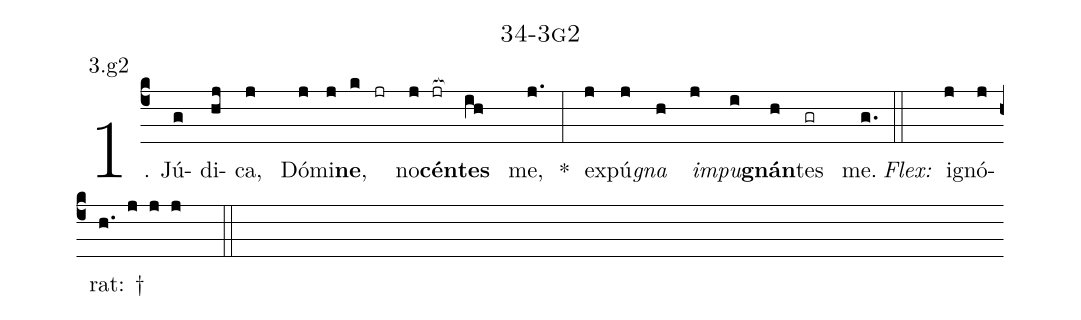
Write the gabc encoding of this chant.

name: 34-3g2;
annotation: 3.g2;
%%
(c4)1. Jú(g)di(hj)ca,(j) Dó(j)mi(j)<b>ne</b>,(k jr) no(j)<b>cén</b>(jr[ocb:1{])<b>tes</b>(ih[ocb:0}]) me,(j.) *(:) ex(j)pú(j)<i>gna</i>(h) <i>im</i>(j)<i>pu</i>(i)<b>gnán</b>(h)tes(gr) me.(g.) (::)
<i>Flex:</i>()  i(j)gnó(j)rat: †(h. j j j  ::)
